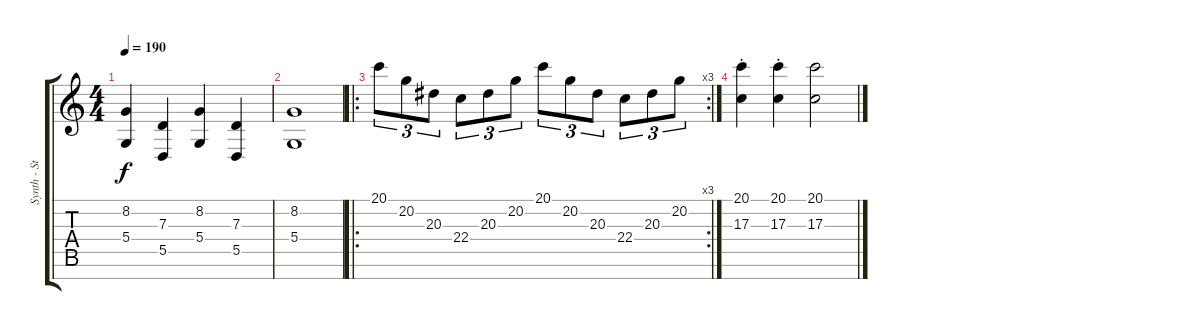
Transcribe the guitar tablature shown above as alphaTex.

\track ("Synth - Strings" "Synth - St") {instrument stringensemble1}
\staff {score tabs}
\tuning (E4 B3 G3 D3 A2 E2 B1) {hide}
\ts (4 4)
\tempo 190
\clef g2
\ks c
(8.2 5.4).4{dy f} (7.3 5.5).4 (8.2 5.4).4 (7.3 5.5).4 |
(8.2 5.4).1 |
\ro
\rc 3
20.1.8{tu (3 2)} 20.2.8{tu (3 2)} 20.3.8{tu (3 2)} 22.4.8{tu (3 2)} 20.3.8{tu (3 2)} 20.2.8{tu (3 2)} 20.1.8{tu (3 2)} 20.2.8{tu (3 2)} 20.3.8{tu (3 2)} 22.4.8{tu (3 2)} 20.3.8{tu (3 2)} 20.2.8{tu (3 2)} |
(20.1{st} 17.3{st}).4 (20.1{st} 17.3{st}).4 (20.1 17.3).2
